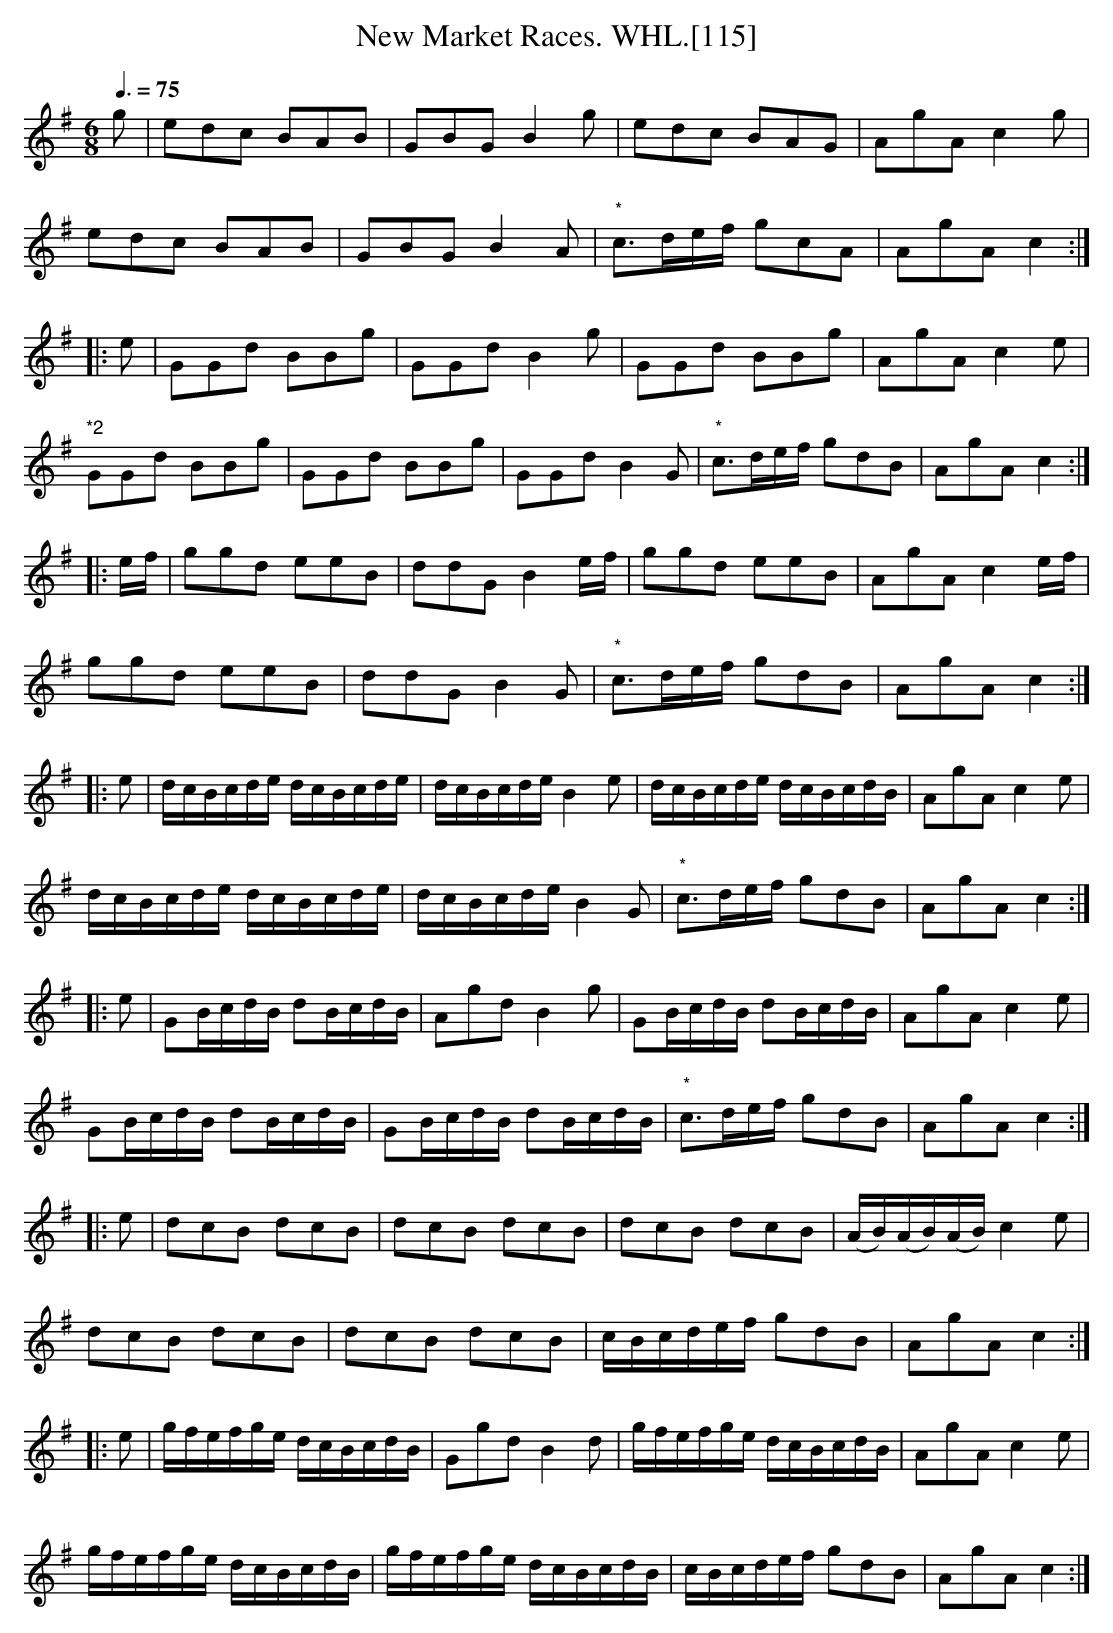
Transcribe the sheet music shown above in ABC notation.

X:1
T:New Market Races. WHL.[115]
M:6/8
L:1/8
Q:3/8=75
K:G
g | edc BAB | GBG B2g | edc BAG | AgA c2g |
edc BAB | GBG B2A | "*"c3/2d/e/f/ gcA | AgA c2:|
|:e | GGd BBg | GGd B2g | GGd BBg | AgA c2e |
"*2"GGd BBg | GGd BBg | GGd B2G | "*"c3/2d/e/f/ gdB | AgA c2:|
|:e/f/ | ggd eeB | ddG B2 e/f/ | ggd eeB | AgA c2 e/f/ |
ggd eeB | ddG B2G | "*"c3/2d/e/f/ gdB | AgA c2:|
|: e | d/c/B/c/d/e/ d/c/B/c/d/e/ |  d/c/B/c/d/e/ B2e | d/c/B/c/d/e/ d/c/B/c/d/B/ | AgA c2e |
d/c/B/c/d/e/ d/c/B/c/d/e/ | d/c/B/c/d/e/ B2G | "*"c3/2d/e/f/ gdB | AgA c2:|
|: e | GB/c/d/B/ dB/c/d/B/ | Agd B2g | GB/c/d/B/ dB/c/d/B/ | AgA c2e |
GB/c/d/B/ dB/c/d/B/ | GB/c/d/B/ dB/c/d/B/ | "*"c3/2d/e/f/ gdB | AgA c2:|
|: e | dcB dcB | dcB dcB | dcB dcB | (A/B/)(A/B/)(A/B/) c2e |
dcB dcB | dcB dcB | c/B/c/d/e/f/ gdB | AgA c2:|
|: e | g/f/e/f/g/e/ d/c/B/c/d/B/ | Ggd B2d | g/f/e/f/g/e/ d/c/B/c/d/B/ | AgA c2e |
g/f/e/f/g/e/ d/c/B/c/d/B/ | g/f/e/f/g/e/ d/c/B/c/d/B/ | c/B/c/d/e/f/ gdB | AgA c2:|
